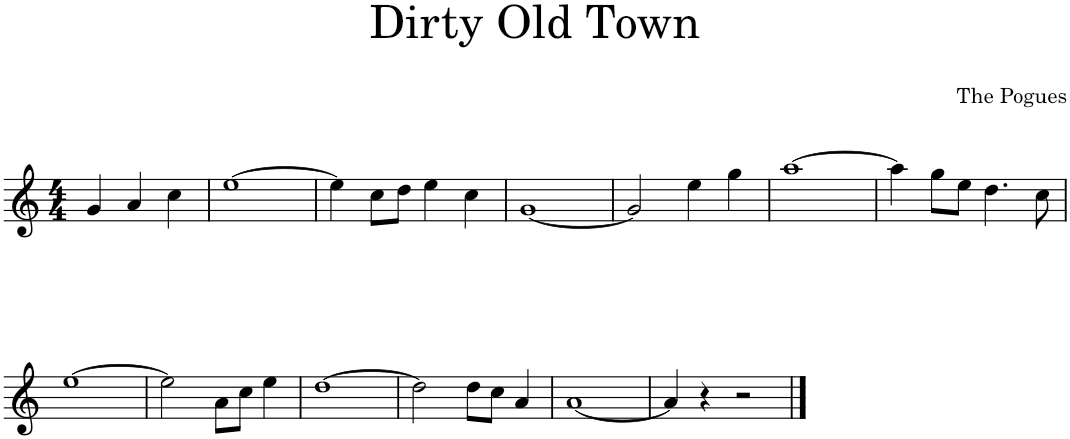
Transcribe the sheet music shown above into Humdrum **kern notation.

**kern
*part1
*staff1
*I"Piano
*I'Pno.
*clefG2
*k[]
*M4/4
=1
4g/
4a/
4cc\
=2
[1ee
=3
4ee\]
8cc\L
8dd\J
4ee\
4cc\
=4
[1g
=5
2g/]
4ee\
4gg\
=6
[1aa
=7
4aa\]
8gg\L
8ee\J
4.dd\
8cc\
!!LO:LB:g=z
=8
[1ee
=9
2ee\]
8a\L
8cc\J
4ee\
=10
[1dd
=11
2dd\]
8dd\L
8cc\J
4a/
=12
[1a
=13
4a/]
4r
2r
==
*-
